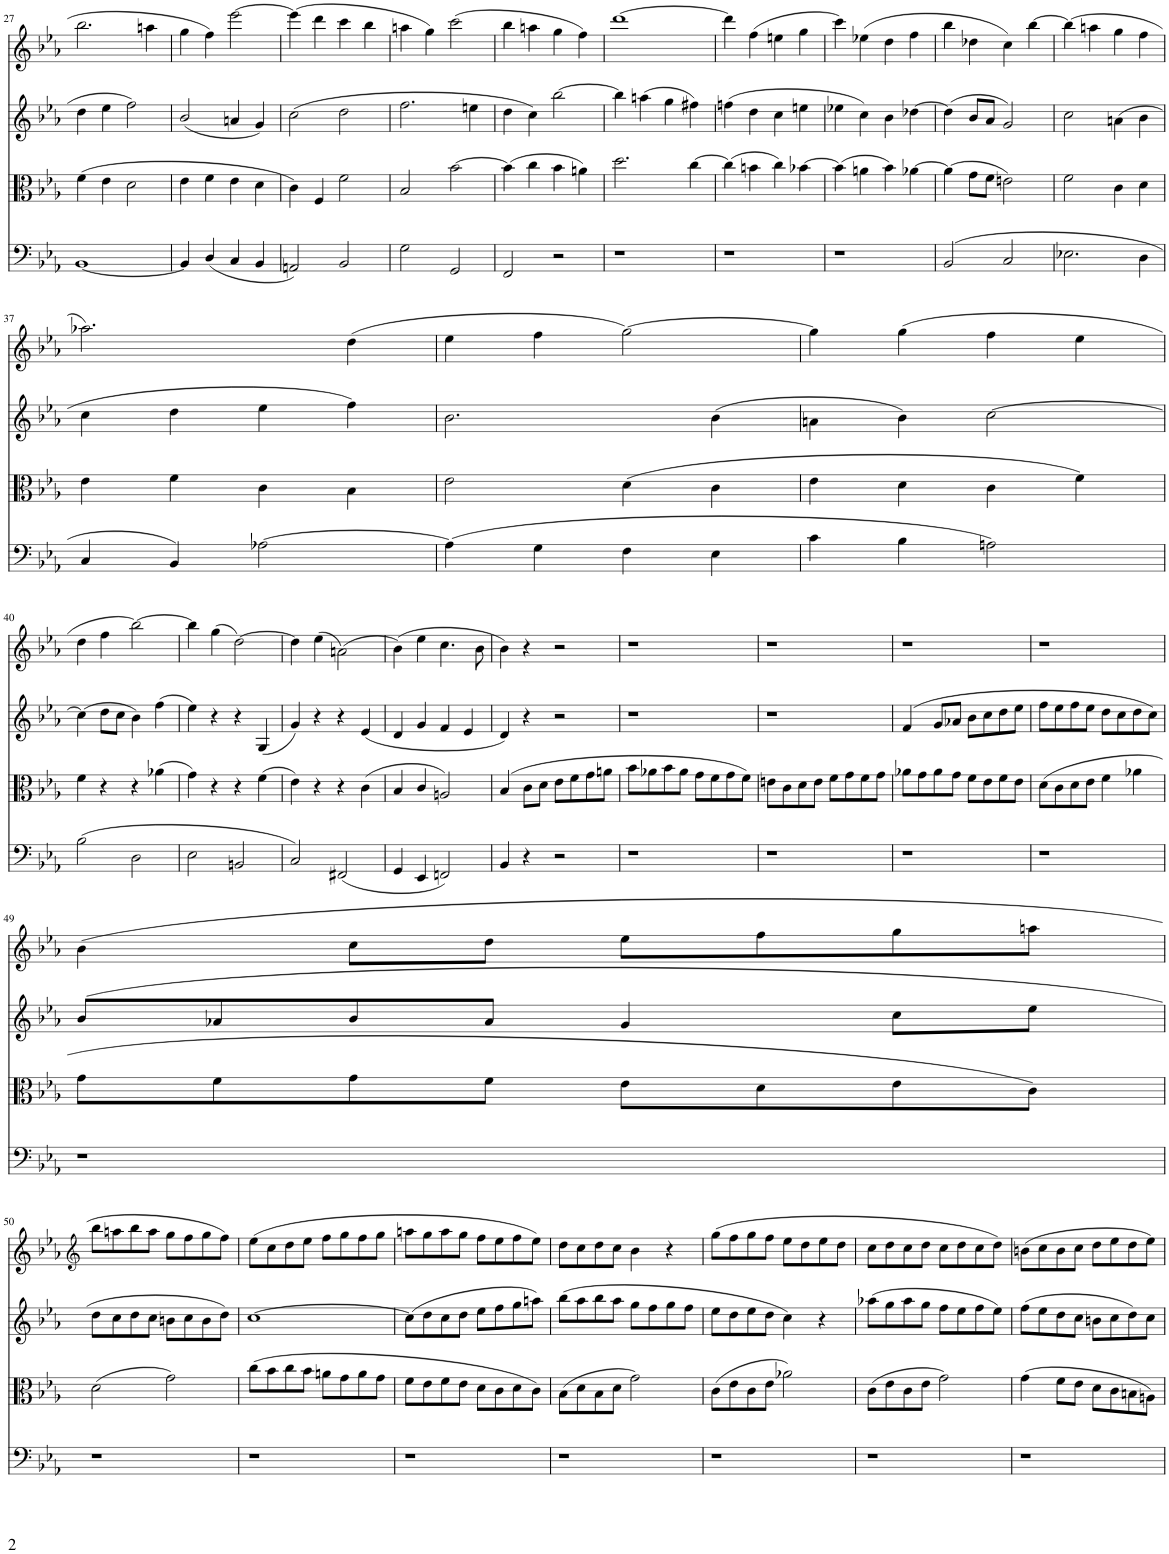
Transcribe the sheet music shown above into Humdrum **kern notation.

**kern	**kern	**kern	**kern
*part4	*part3	*part2	*part1
*staff4	*staff3	*staff2	*staff1
*I"Piano	*I"Piano	*I"Piano	*I"Piano
*I'Pno	*I'Pno	*I'Pno	*I'Pno
!!LO:PB:g=z
*clefF4	*clefC3	*clefG2	*clefG2
*k[b-e-a-]	*k[b-e-a-]	*k[b-e-a-]	*k[b-e-a-]
*M4/4	*M4/4	*M4/4	*M4/4
*met(c)	*met(c)	*met(c)	*met(c)
=27	=27	=27	=27
[1BB-	(4f\	4dd\	2.bb-\
.	4e-\	4ee-\	.
.	2d\	2ff\	.
.	.	.	4aan\
=28	=28	=28	=28
4BB-/]	4e-\	(2b-/	4gg\
(4D/	4f\	.	4ff\
4C/	4e-\	4an/	[2eee-\
4BB-/	4d\	4g/)	.
=29	=29	=29	=29
2AAn/)	4c\)	(2cc\	(4eee-\]
.	4F/	.	4ddd\
2BB-/	2f\	2dd\	4ccc\
.	.	.	4bb-\
=30	=30	=30	=30
2G\	2B-/	2.ff\	4aan\
.	.	.	4gg\)
2GG/	[2b-\	.	(2ccc\
.	.	4een\	.
=31	=31	=31	=31
2FF/	(4b-\]	4dd\	4bb-\
.	4cc\	4cc\)	4aan\
2r	4b-\	[2bb-\	4gg\
.	4an\)	.	4ff\)
=32	=32	=32	=32
1r	2.dd\	4bb-\]	[1ddd
.	.	(4aan\	.
.	.	4gg\	.
.	[4cc\	4ff#X\)	.
=33	=33	=33	=33
1r	(4cc\]	(4ffn\	4ddd\]
.	4bn\	4dd\	(4ff\
.	4cc\)	4cc\	4een\
.	[4b-X\	4een\	4gg\
=34	=34	=34	=34
1r	(4b-\]	4ee-X\	4ccc\)
.	4an\	4cc\)	(4ee-X\
.	4b-\)	4b-\	4dd\
.	[4a-X\	[4dd-X\	4ff\
=35	=35	=35	=35
(2BB-/	(4a-\]	(4dd-\]	4bb-\
.	8g\L	8b-/L	4dd-X\
.	8f\J	8a-/J	.
2C/	2en\)	2g/)	4cc\)
.	.	.	[4bb-\
=36	=36	=36	=36
2.E-X\	2f\	2cc\	(4bb-\]
.	.	.	4aan\
.	4c\	(4an\	4gg\
4D\	4d\	4b-\	4ff\
!!LO:LB:g=z
=37	=37	=37	=37
4C/	4e-\	4cc\	2.aa-X\)
4BB-/)	4f\	4dd\	.
[2A-X\	4c\	4ee-\	.
.	4B-\	4ff\)	(4dd\
=38	=38	=38	=38
(4A-\]	2e-\	2.b-\	4ee-\
4G\	.	.	4ff\
4F\	(4d\	.	[2gg\)
4E-\	4c\	(4b-\	.
=39	=39	=39	=39
4c\	4e-\	4an\	4gg\]
4B-\	4d\	4b-\)	(4gg\
2An\)	4c\	[2cc\	4ff\
.	4f\)	.	4ee-\
!!LO:LB:g=z
=40	=40	=40	=40
(2B-\	4f\	(4cc\]	4dd\
.	4r	8dd\L	4ff\
.	.	8cc\J	.
2D\	4r	4b-\)	[2bb-\)
.	(4a-X\	(4ff\	.
=41	=41	=41	=41
2E-\	4g\)	4ee-\)	4bb-\]
.	4r	4r	(4gg\
2BBn/	4r	4r	[2dd\)
.	(4f\	(4G/	.
=42	=42	=42	=42
2C/)	4e-\)	4g/)	4dd\]
.	4r	4r	(4ee-\
(2FF#X/	4r	4r	(2an\)
.	(4c\	(4e-/	.
=43	=43	=43	=43
4GG/	4B-/	4d/	(4b-\)
4EE-/	4c/	4g/	4ee-\
2FFn/)	2An/)	4f/	4.cc\
.	.	4e-/	.
.	.	.	8b-\
=44	=44	=44	=44
4BB-/	(4B-/	4d/)	4b-\)
4r	8c\L	4r	4r
.	8d\J	.	.
2r	8e-\L	2r	2r
.	8f\	.	.
.	8g\	.	.
.	8an\J	.	.
=45	=45	=45	=45
1r	8b-\L	1r	1r
.	8a-X\	.	.
.	8b-\	.	.
.	8a-\J	.	.
.	8g\L	.	.
.	8f\	.	.
.	8g\	.	.
.	8f\J)	.	.
=46	=46	=46	=46
1r	8en\L	1r	1r
.	8c\	.	.
.	8d\	.	.
.	8e\J	.	.
.	8f\L	.	.
.	8g\	.	.
.	8f\	.	.
.	8g\J	.	.
=47	=47	=47	=47
1r	8a-X\L	(4f/	1r
.	8g\	.	.
.	8a-\	8g/L	.
.	8g\J	8a-X/J	.
.	8f\L	8b-\L	.
.	8e-\	8cc\	.
.	8f\	8dd\	.
.	8e-\J	8ee-\J	.
=48	=48	=48	=48
1r	(8d\L	8ff\L	1r
.	8c\	8ee-\	.
.	8d\	8ff\	.
.	8e-\J	8ee-\J	.
.	4f\	8dd\L	.
.	.	8cc\	.
.	4a-X\	8dd\	.
.	.	8cc\J)	.
!!LO:LB:g=z
=49	=49	=49	=49
1r	8g\L	(8b-/L	(4b-\
.	8f\	8a-X/	.
.	8g\	8b-/	8cc\L
.	8f\J	8a-/J	8dd\J
.	8e-\L	4g/	8ee-\L
.	8d\	.	8ff\
.	8e-\	8cc\L	8gg\
.	8c\J)	8ee-\J	8aan\J
!!LO:LB:g=z
=50	=50	=50	=50
*	*	*	*clefG2
1r	(2d\	8dd\L	8bb-\L
.	.	8cc\	8aan\
.	.	8dd\	8bb-\
.	.	8cc\J	8aa\J
.	2g\)	8bn\L	8gg\L
.	.	8cc\	8ff\
.	.	8b\	8gg\
.	.	8dd\J)	8ff\J)
=51	=51	=51	=51
1r	(8cc\L	[1cc	(8ee-\L
.	8b-\	.	8cc\
.	8cc\	.	8dd\
.	8b-\J	.	8ee-\J
.	8an\L	.	8ff\L
.	8g\	.	8gg\
.	8a\	.	8ff\
.	8g\J	.	8gg\J
=52	=52	=52	=52
1r	8f\L	(8cc\L]	8aan\L
.	8e-\	8dd\	8gg\
.	8f\	8cc\	8aa\
.	8e-\J	8dd\J	8gg\J
.	8d\L	8ee-\L	8ff\L
.	8c\	8ff\	8ee-\
.	8d\	8gg\	8ff\
.	8c\J)	8aan\J)	8ee-\J)
=53	=53	=53	=53
1r	(8B-\L	(8bb-\L	8dd\L
.	8d\	8aa-\	8cc\
.	8B-\	8bb-\	8dd\
.	8d\J	8aa-\J	8cc\J
.	2g\)	8gg\L	4b-\
.	.	8ff\	.
.	.	8gg\	4r
.	.	8ff\J	.
=54	=54	=54	=54
1r	(8c\L	8ee-\L	(8gg\L
.	8e-\	8dd\	8ff\
.	8c\	8ee-\	8gg\
.	8e-\J	8dd\J	8ff\J
.	2a-X\)	4cc\)	8ee-\L
.	.	.	8dd\
.	.	4r	8ee-\
.	.	.	8dd\J
=55	=55	=55	=55
1r	(8c\L	(8aa-X\L	8cc\L
.	8e-\	8gg\	8dd\
.	8c\	8aa-\	8cc\
.	8e-\J	8gg\J	8dd\J
.	2g\)	8ff\L	8cc\L
.	.	8ee-\	8dd\
.	.	8ff\	8cc\
.	.	8ee-\J)	8dd\J)
=56	=56	=56	=56
1r	(4g\	(8ff\L	(8bn\L
.	.	8ee-\	8cc\
.	8f\L	8dd\	8b\
.	8e-\J	8cc\J	8cc\J
.	8d\L	8bn\L	8dd\L
.	8c\	8cc\	8ee-\
.	8Bn\	8dd\)	8dd\
.	8An\J)	8cc\J	8ee-\J)
=	=	=	=
*-	*-	*-	*-
